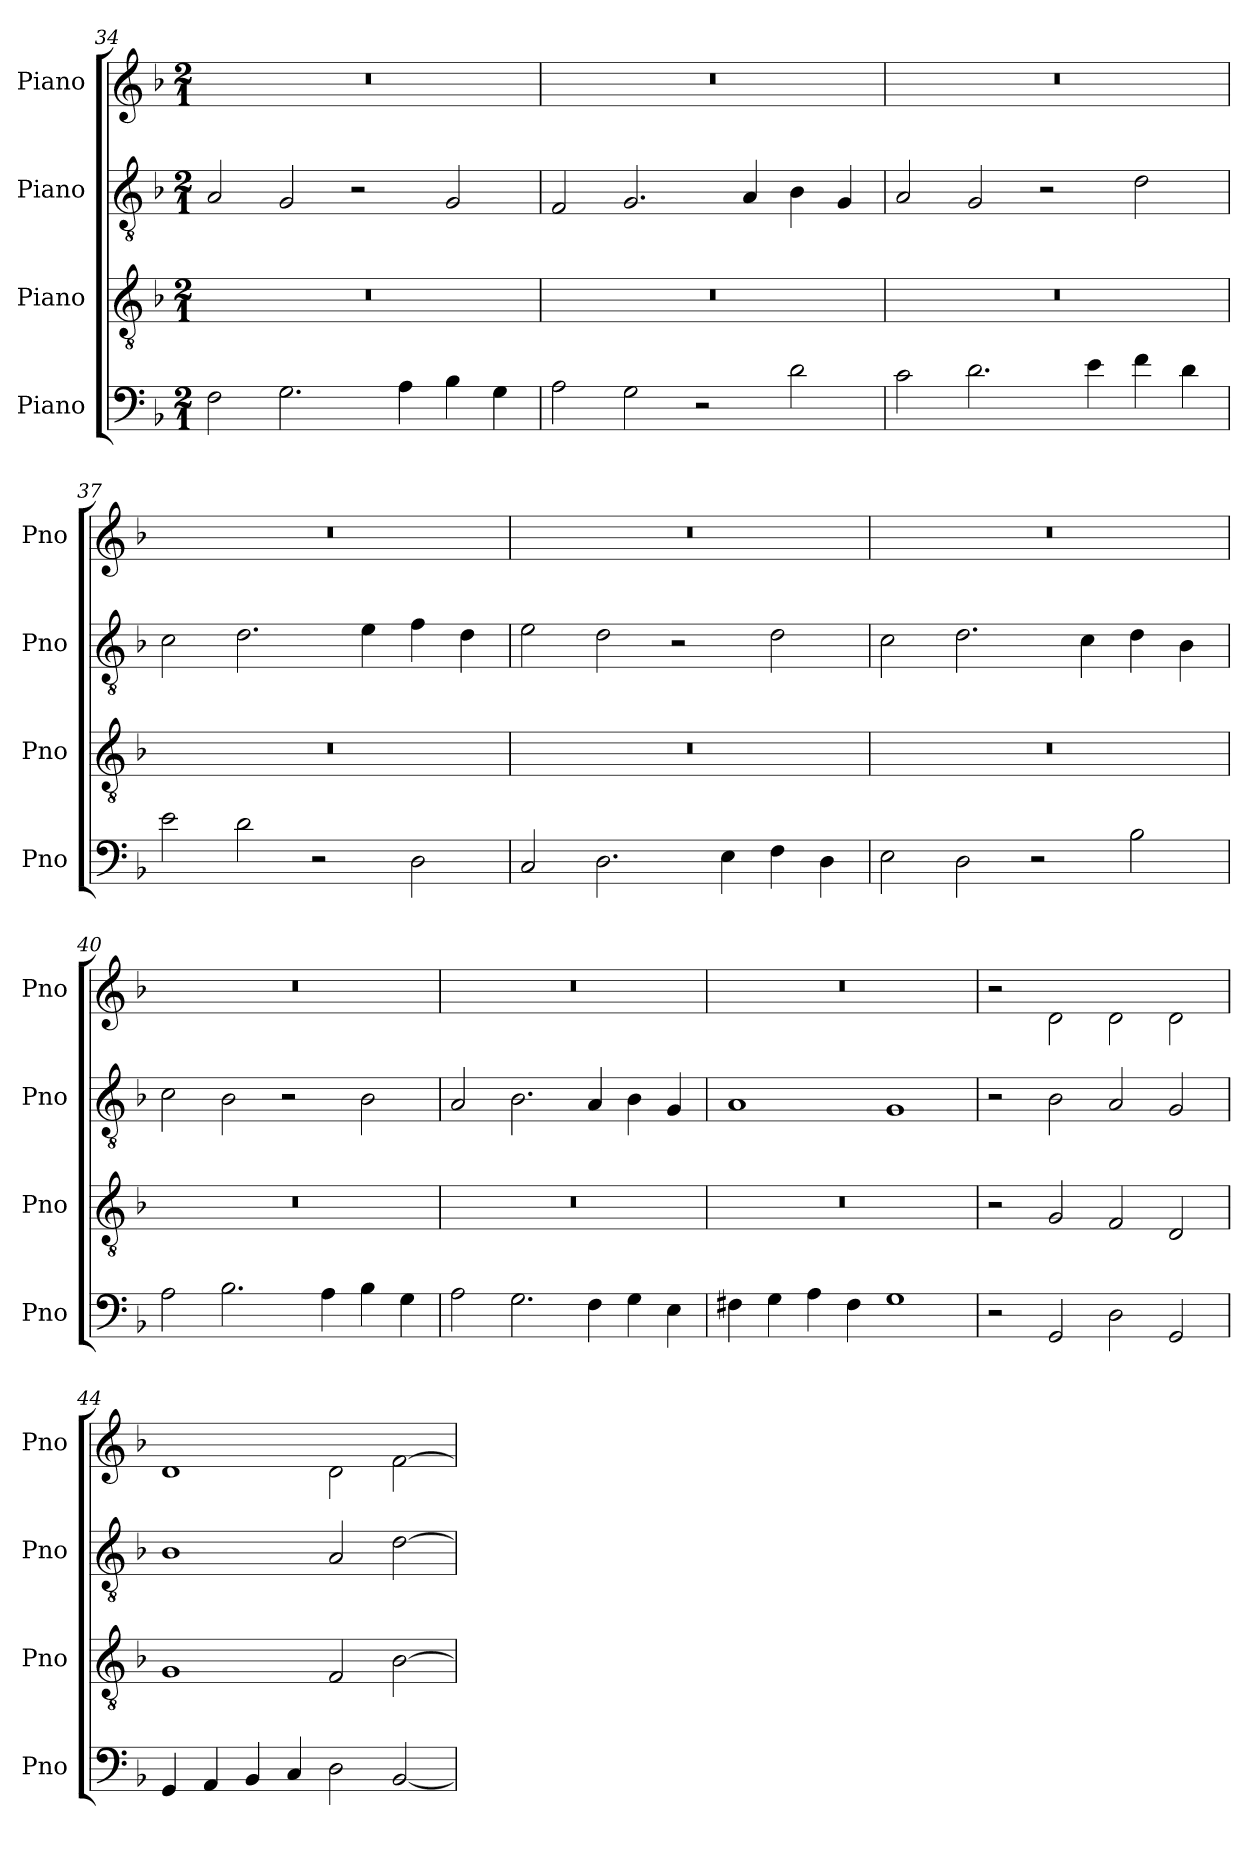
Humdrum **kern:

**kern	**kern	**kern	**kern
*part4	*part3	*part2	*part1
*staff4	*staff3	*staff2	*staff1
*I"Piano	*I"Piano	*I"Piano	*I"Piano
*I'Pno	*I'Pno	*I'Pno	*I'Pno
*clefF4	*clefGv2	*clefGv2	*clefG2
*k[b-]	*k[b-]	*k[b-]	*k[b-]
*M2/1	*M2/1	*M2/1	*M2/1
=34	=34	=34	=34
2F\	0r	2A/	0r
2.G\	.	2G/	.
.	.	2r	.
4A\	.	.	.
4B-\	.	2G/	.
4G\	.	.	.
!!LO:LB:g=z
=35	=35	=35	=35
2A\	0r	2F/	0r
2G\	.	2.G/	.
2r	.	.	.
.	.	4A/	.
2d\	.	4B-\	.
.	.	4G/	.
=36	=36	=36	=36
2c\	0r	2A/	0r
2.d\	.	2G/	.
.	.	2r	.
4e\	.	.	.
4f\	.	2d\	.
4d\	.	.	.
=37	=37	=37	=37
2e\	0r	2c\	0r
2d\	.	2.d\	.
2r	.	.	.
.	.	4e\	.
2D\	.	4f\	.
.	.	4d\	.
!!LO:LB:g=z
=38	=38	=38	=38
2C/	0r	2e\	0r
2.D\	.	2d\	.
.	.	2r	.
4E\	.	.	.
4F\	.	2d\	.
4D\	.	.	.
=39	=39	=39	=39
2E\	0r	2c\	0r
2D\	.	2.d\	.
2r	.	.	.
.	.	4c\	.
2B-\	.	4d\	.
.	.	4B-\	.
=40	=40	=40	=40
2A\	0r	2c\	0r
2.B-\	.	2B-\	.
.	.	2r	.
4A\	.	.	.
4B-\	.	2B-\	.
4G\	.	.	.
!!LO:LB:g=z
=41	=41	=41	=41
2A\	0r	2A/	0r
2.G\	.	2.B-\	.
4F\	.	4A/	.
4G\	.	4B-\	.
4E\	.	4G/	.
=42	=42	=42	=42
4F#X\	0r	1A	0r
4G\	.	.	.
4A\	.	.	.
4F#\	.	.	.
1G	.	1G	.
=43	=43	=43	=43
2r	2r	2r	2r
2GG/	2G/	2B-\	2d\
2D\	2F/	2A/	2d\
2GG/	2D/	2G/	2d\
=44	=44	=44	=44
4GG/	1G	1B-	1d
4AA/	.	.	.
4BB-/	.	.	.
4C/	.	.	.
2D\	2F/	2A/	2d\
[2BB-/	[2B-\	[2d\	[2f\
=	=	=	=
*-	*-	*-	*-
